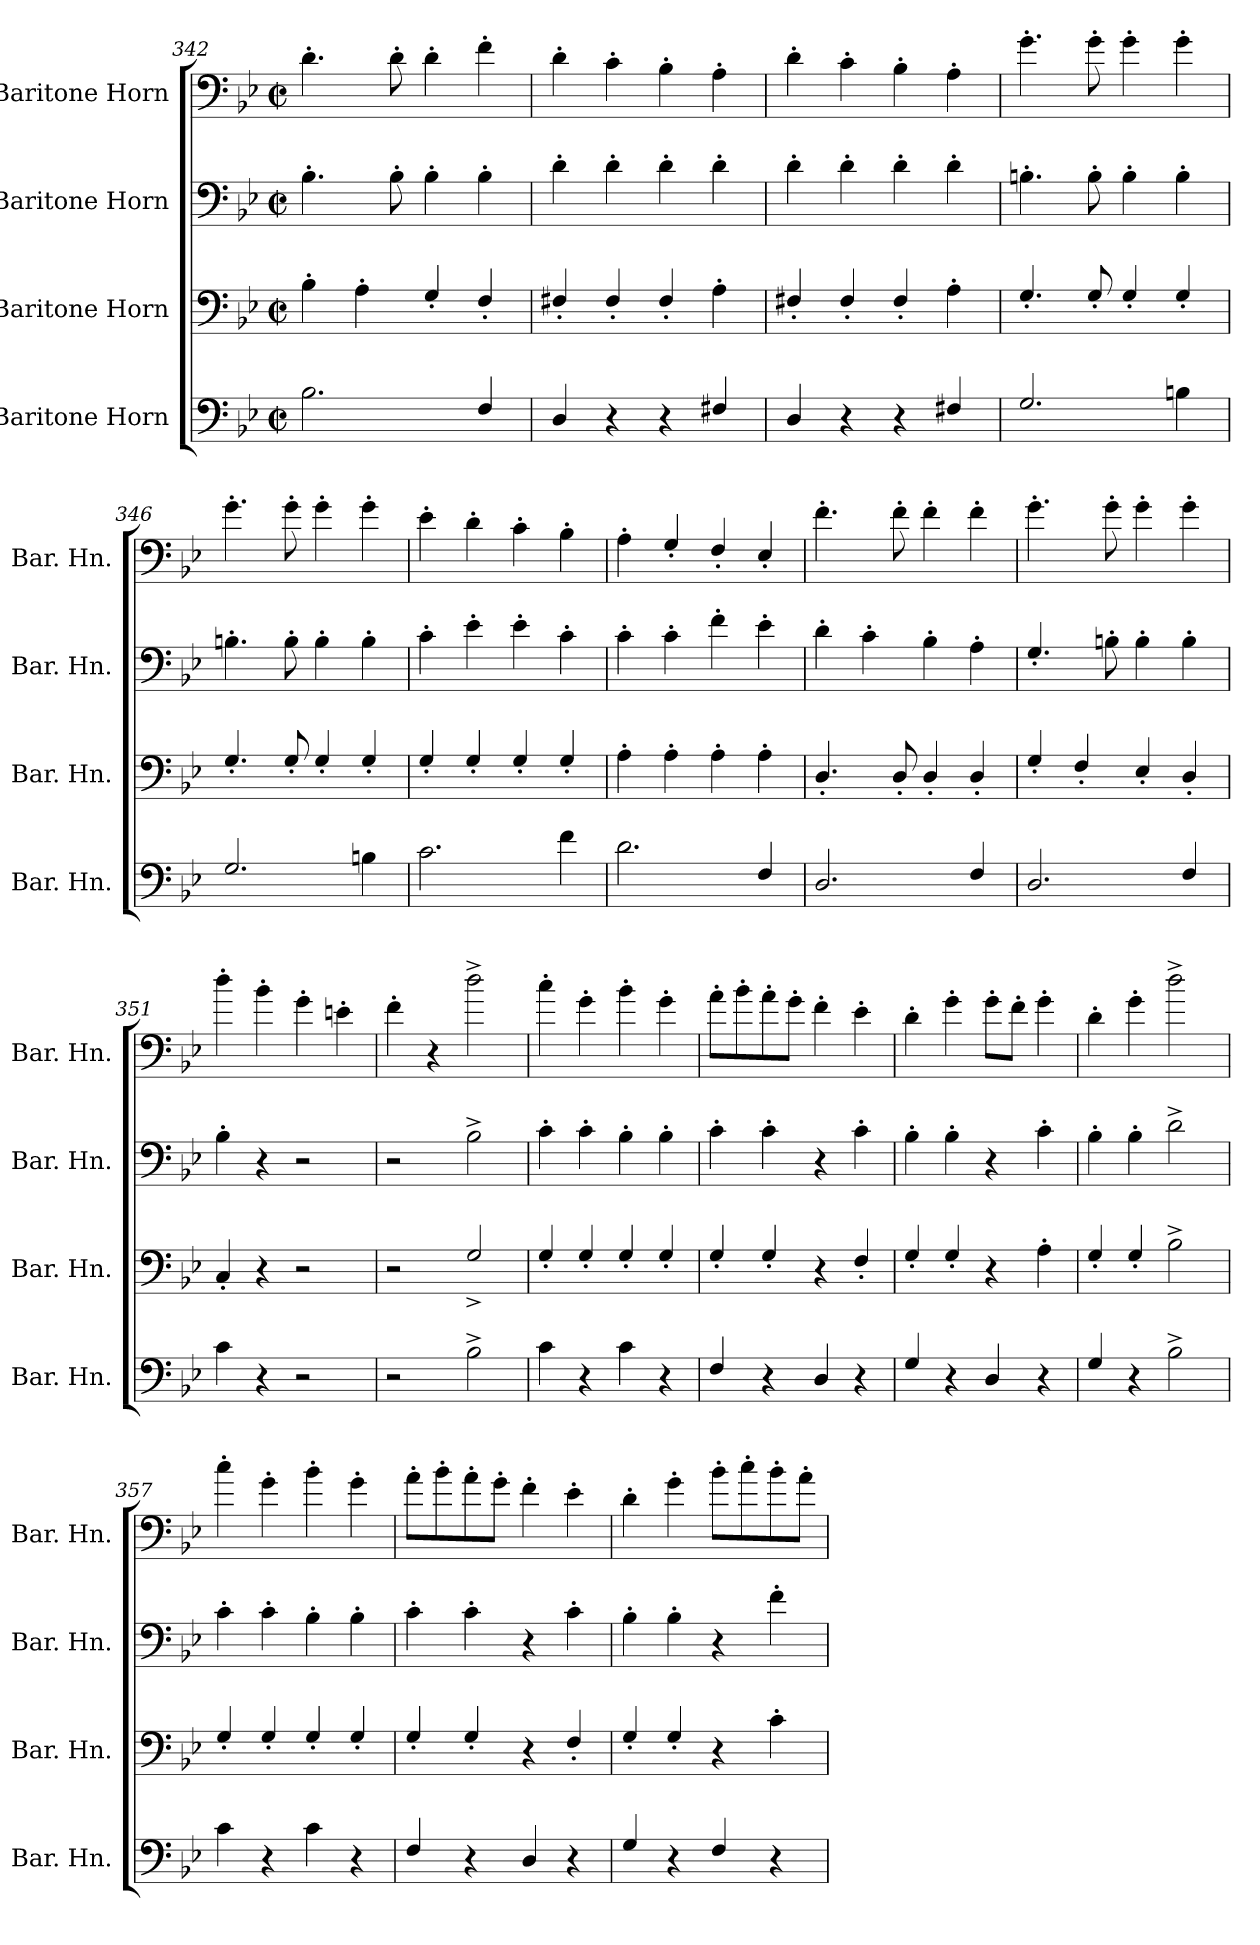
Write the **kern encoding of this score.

**kern	**kern	**kern	**kern
*part4	*part3	*part2	*part1
*staff4	*staff3	*staff2	*staff1
*I"Baritone Horn	*I"Baritone Horn	*I"Baritone Horn	*I"Baritone Horn
*I'Bar. Hn.	*I'Bar. Hn.	*I'Bar. Hn.	*I'Bar. Hn.
!!LO:PB:g=z
*clefF4	*clefF4	*clefF4	*clefF4
*ITrd4c7	*ITrd4c7	*ITrd4c7	*ITrd4c7
*k[b-e-a-]	*k[b-e-a-]	*k[b-e-a-]	*k[b-e-a-]
*E-:	*E-:	*E-:	*E-:
*M2/2	*M2/2	*M2/2	*M2/2
*met(c|)	*met(c|)	*met(c|)	*met(c|)
=342	=342	=342	=342
2.E-\	4E-'\	4.E-'\	4.G'\
.	4D'\	.	.
.	.	8E-'\	8G'\
.	4C'/	4E-'\	4G'\
4BB-/	4BB-'/	4E-'\	4B-'\
=343	=343	=343	=343
4GG/	4BBn'/	4G'\	4G'\
4r	4BB'/	4G'\	4F'\
4r	4BB'/	4G'\	4E-'\
4BBn/	4D'\	4G'\	4D'\
=344	=344	=344	=344
4GG/	4BBn'/	4G'\	4G'\
4r	4BB'/	4G'\	4F'\
4r	4BB'/	4G'\	4E-'\
4BBn/	4D'\	4G'\	4D'\
!!LO:PB:g=z
=345	=345	=345	=345
2.C/	4.C'/	4.En'\	4.c'\
.	8C'/	8E'\	8c'\
.	4C'/	4E'\	4c'\
4En\	4C'/	4E'\	4c'\
=346	=346	=346	=346
2.C/	4.C'/	4.En'\	4.c'\
.	8C'/	8E'\	8c'\
.	4C'/	4E'\	4c'\
4En\	4C'/	4E'\	4c'\
=347	=347	=347	=347
2.F\	4C'/	4F'\	4A-'\
.	4C'/	4A-'\	4G'\
.	4C'/	4A-'\	4F'\
4B-\	4C'/	4F'\	4E-'\
=348	=348	=348	=348
2.G\	4D'\	4F'\	4D'\
.	4D'\	4F'\	4C'/
.	4D'\	4B-'\	4BB-'/
4BB-/	4D'\	4A-'\	4AA-'/
=349	=349	=349	=349
2.GG/	4.GG'/	4G'\	4.B-'\
.	.	4F'\	.
.	8GG'/	.	8B-'\
.	4GG'/	4E-'\	4B-'\
4BB-/	4GG'/	4D'\	4B-'\
=350	=350	=350	=350
2.GG/	4C'/	4.C'/	4.c'\
.	4BB-'/	.	.
.	.	8En'\	8c'\
.	4AA-'/	4E'\	4c'\
4BB-/	4GG'/	4E'\	4c'\
=351	=351	=351	=351
4F\	4FF'/	4E-'\	4g'\
4r	4r	4r	4e-'\
2r	2r	2r	4c'\
.	.	.	4An'\
!!LO:PB:g=z
=352	=352	=352	=352
2r	2r	2r	4B-'\
.	.	.	4r
2E-^\	2C^/	2E-^\	2g^\
=353	=353	=353	=353
4F\	4C'/	4F'\	4f'\
4r	4C'/	4F'\	4c'\
4F\	4C'/	4E-'\	4e-'\
4r	4C'/	4E-'\	4c'\
=354	=354	=354	=354
4BB-/	4C'/	4F'\	8d'\L
.	.	.	8e-'\
4r	4C'/	4F'\	8d'\
.	.	.	8c'\J
4GG/	4r	4r	4B-'\
4r	4BB-'/	4F'\	4A-'\
=355	=355	=355	=355
4C/	4C'/	4E-'\	4G'\
4r	4C'/	4E-'\	4c'\
4GG/	4r	4r	8c'\L
.	.	.	8B-'\J
4r	4D'\	4F'\	4c'\
!!LO:PB:g=z
=356	=356	=356	=356
4C/	4C'/	4E-'\	4G'\
4r	4C'/	4E-'\	4c'\
2E-^\	2E-^\	2G^\	2g^\
=357	=357	=357	=357
4F\	4C'/	4F'\	4f'\
4r	4C'/	4F'\	4c'\
4F\	4C'/	4E-'\	4e-'\
4r	4C'/	4E-'\	4c'\
=358	=358	=358	=358
4BB-/	4C'/	4F'\	8d'\L
.	.	.	8e-'\
4r	4C'/	4F'\	8d'\
.	.	.	8c'\J
4GG/	4r	4r	4B-'\
4r	4BB-'/	4F'\	4A-'\
!!LO:PB:g=z
=359	=359	=359	=359
4C/	4C'/	4E-'\	4G'\
4r	4C'/	4E-'\	4c'\
4BB-/	4r	4r	8e-'\L
.	.	.	8f'\
4r	4F'\	4B-'\	8e-'\
.	.	.	8d'\J
=	=	=	=
*-	*-	*-	*-
